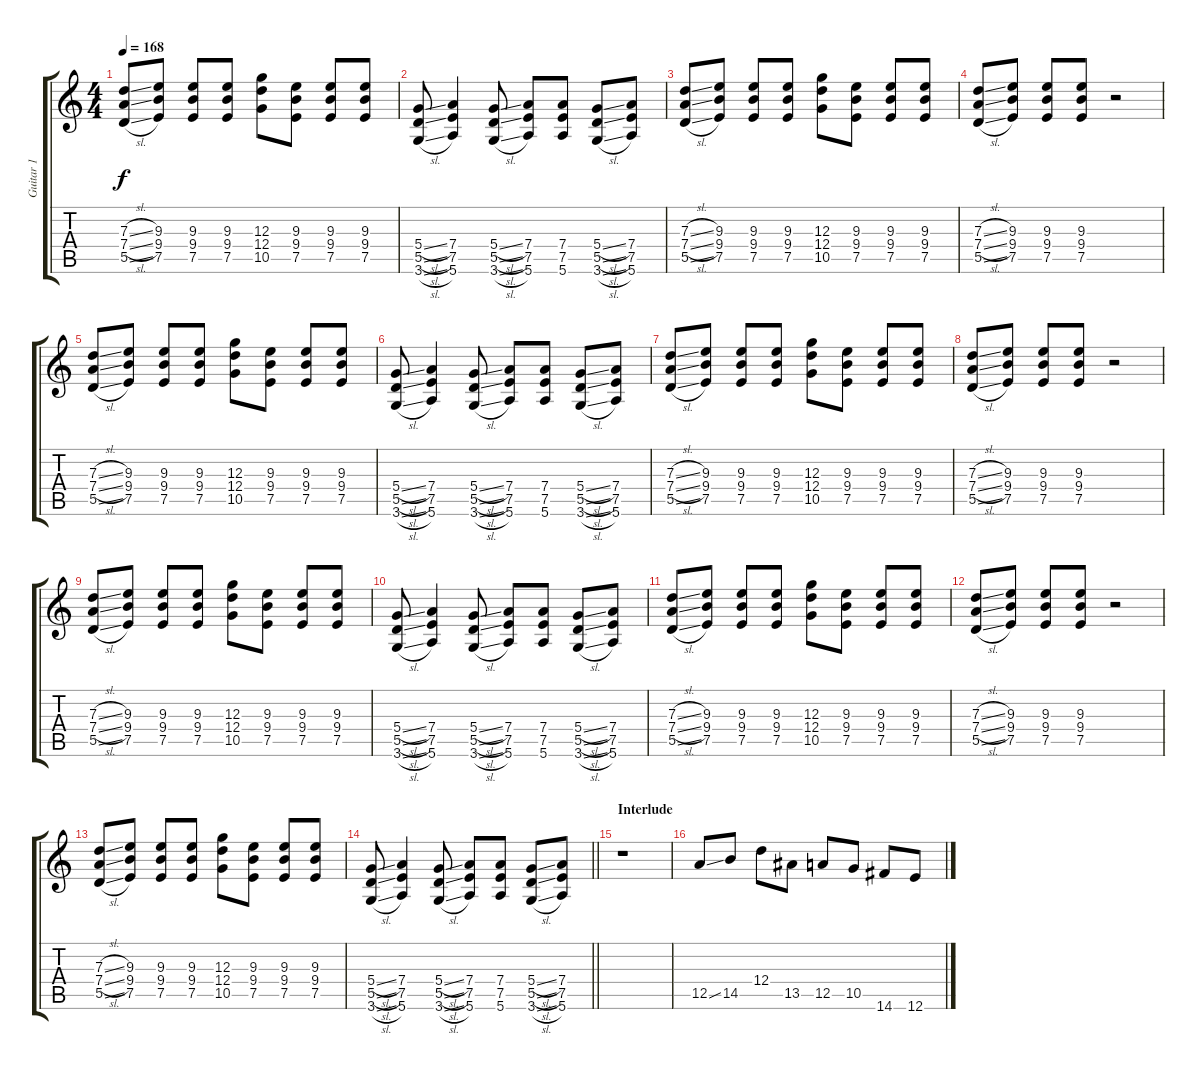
\track ("Guitar 1" "Guitar 1") {instrument distortionguitar}
\staff {score tabs}
\tuning (E4 B3 G3 D3 A2 E2) {hide}
\ts (4 4)
\tempo 168
\clef g2
\ks c
(7.3{sl} 7.4{sl} 5.5{sl}).8{dy f} (9.3 9.4 7.5).8 (9.3 9.4 7.5).8 (9.3 9.4 7.5).8 (12.3 12.4 10.5).8 (9.3 9.4 7.5).8 (9.3 9.4 7.5).8 (9.3 9.4 7.5).8 |
(5.4{sl} 5.5{sl} 3.6{sl}).8 (7.4 7.5 5.6).4 (5.4{sl} 5.5{sl} 3.6{sl}).8 (7.4 7.5 5.6).8 (7.4 7.5 5.6).8 (5.4{sl} 5.5{sl} 3.6{sl}).8 (7.4 7.5 5.6).8 |
(7.3{sl} 7.4{sl} 5.5{sl}).8 (9.3 9.4 7.5).8 (9.3 9.4 7.5).8 (9.3 9.4 7.5).8 (12.3 12.4 10.5).8 (9.3 9.4 7.5).8 (9.3 9.4 7.5).8 (9.3 9.4 7.5).8 |
(7.3{sl} 7.4{sl} 5.5{sl}).8 (9.3 9.4 7.5).8 (9.3 9.4 7.5).8 (9.3 9.4 7.5).8 r.2 |
(7.3{sl} 7.4{sl} 5.5{sl}).8 (9.3 9.4 7.5).8 (9.3 9.4 7.5).8 (9.3 9.4 7.5).8 (12.3 12.4 10.5).8 (9.3 9.4 7.5).8 (9.3 9.4 7.5).8 (9.3 9.4 7.5).8 |
(5.4{sl} 5.5{sl} 3.6{sl}).8 (7.4 7.5 5.6).4 (5.4{sl} 5.5{sl} 3.6{sl}).8 (7.4 7.5 5.6).8 (7.4 7.5 5.6).8 (5.4{sl} 5.5{sl} 3.6{sl}).8 (7.4 7.5 5.6).8 |
(7.3{sl} 7.4{sl} 5.5{sl}).8 (9.3 9.4 7.5).8 (9.3 9.4 7.5).8 (9.3 9.4 7.5).8 (12.3 12.4 10.5).8 (9.3 9.4 7.5).8 (9.3 9.4 7.5).8 (9.3 9.4 7.5).8 |
(7.3{sl} 7.4{sl} 5.5{sl}).8 (9.3 9.4 7.5).8 (9.3 9.4 7.5).8 (9.3 9.4 7.5).8 r.2 |
(7.3{sl} 7.4{sl} 5.5{sl}).8 (9.3 9.4 7.5).8 (9.3 9.4 7.5).8 (9.3 9.4 7.5).8 (12.3 12.4 10.5).8 (9.3 9.4 7.5).8 (9.3 9.4 7.5).8 (9.3 9.4 7.5).8 |
(5.4{sl} 5.5{sl} 3.6{sl}).8 (7.4 7.5 5.6).4 (5.4{sl} 5.5{sl} 3.6{sl}).8 (7.4 7.5 5.6).8 (7.4 7.5 5.6).8 (5.4{sl} 5.5{sl} 3.6{sl}).8 (7.4 7.5 5.6).8 |
(7.3{sl} 7.4{sl} 5.5{sl}).8 (9.3 9.4 7.5).8 (9.3 9.4 7.5).8 (9.3 9.4 7.5).8 (12.3 12.4 10.5).8 (9.3 9.4 7.5).8 (9.3 9.4 7.5).8 (9.3 9.4 7.5).8 |
(7.3{sl} 7.4{sl} 5.5{sl}).8 (9.3 9.4 7.5).8 (9.3 9.4 7.5).8 (9.3 9.4 7.5).8 r.2 |
(7.3{sl} 7.4{sl} 5.5{sl}).8 (9.3 9.4 7.5).8 (9.3 9.4 7.5).8 (9.3 9.4 7.5).8 (12.3 12.4 10.5).8 (9.3 9.4 7.5).8 (9.3 9.4 7.5).8 (9.3 9.4 7.5).8 |
\barLineRight lightlight
(5.4{sl} 5.5{sl} 3.6{sl}).8 (7.4 7.5 5.6).4 (5.4{sl} 5.5{sl} 3.6{sl}).8 (7.4 7.5 5.6).8 (7.4 7.5 5.6).8 (5.4{sl} 5.5{sl} 3.6{sl}).8 (7.4 7.5 5.6).8 |
\section ("" "Interlude")
r.1 |
12.5{ss}.8 14.5.8 12.4.8 13.5.8 12.5.8 10.5.8 14.6.8 12.6.8
